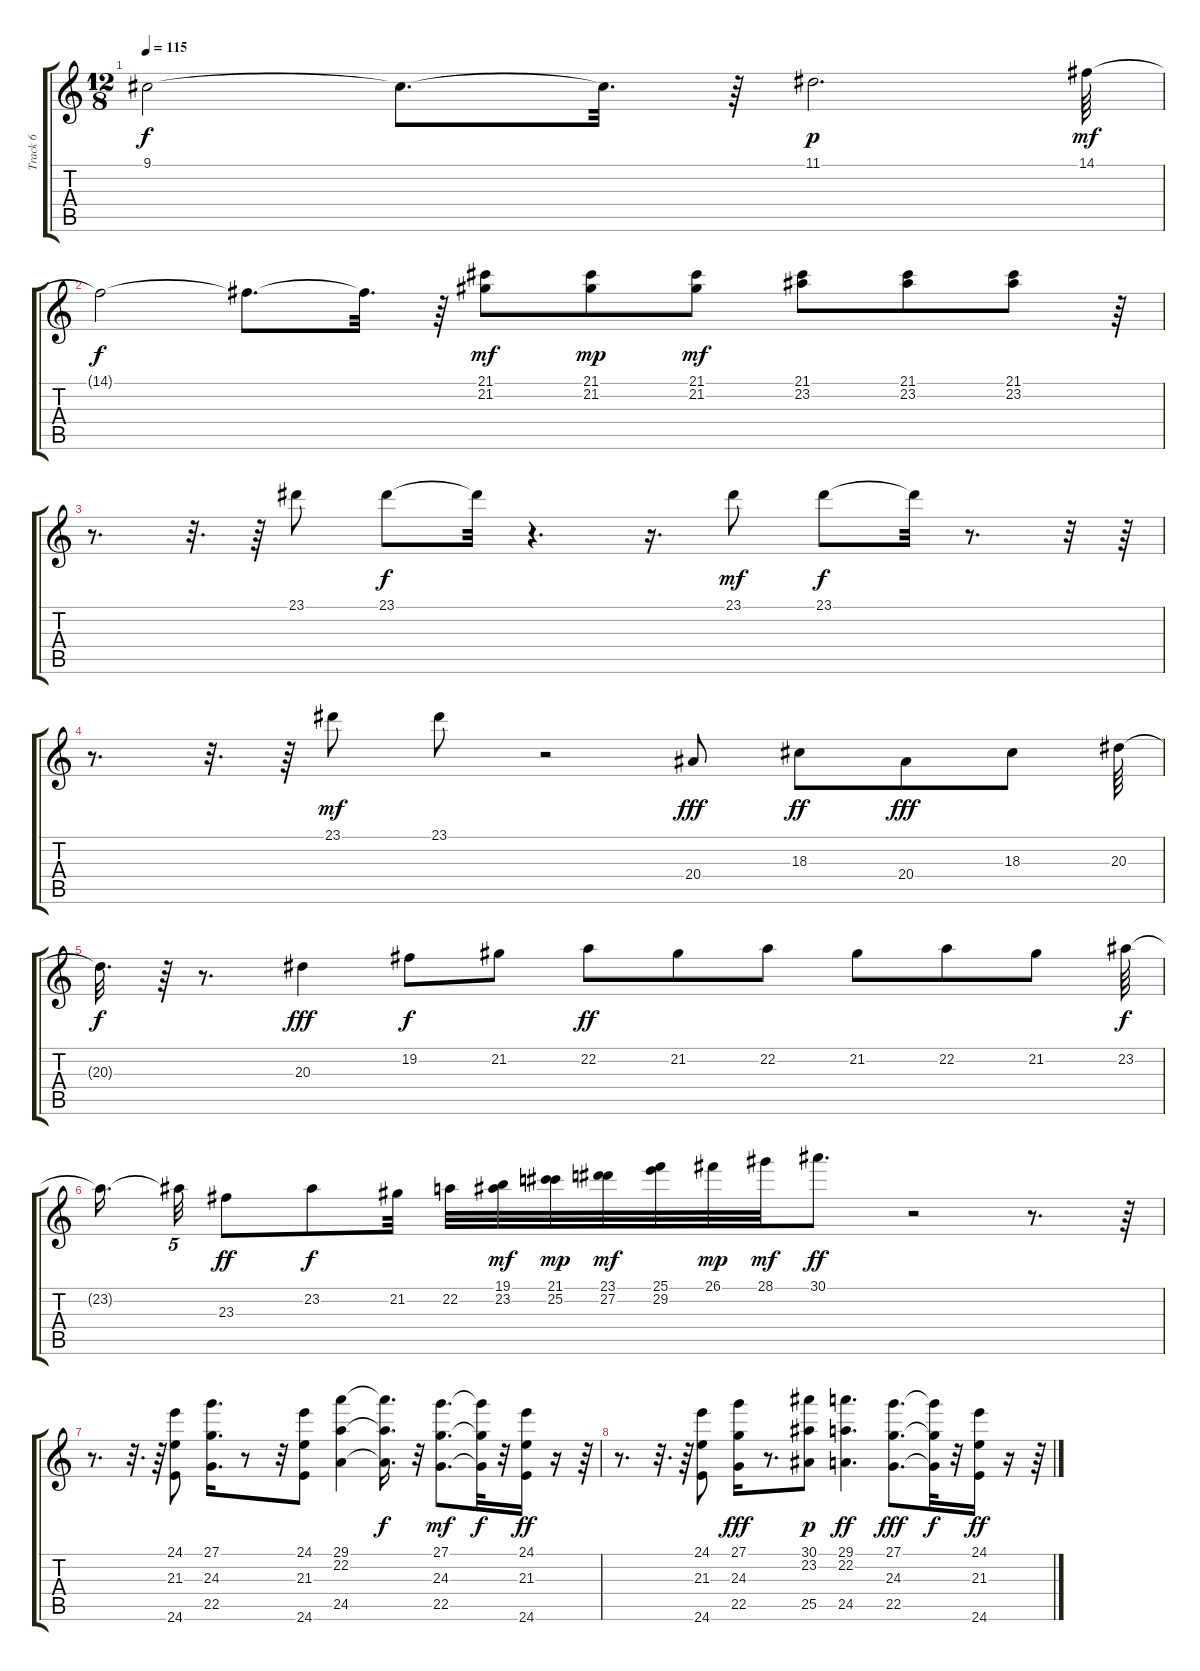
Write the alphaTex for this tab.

\track ("Track 6" "Track 6") {instrument trumpet}
\staff {score tabs}
\tuning (E4 B3 G3 D3 A2 E2) {hide}
\ts (12 8)
\tempo 115
\clef g2
\ks c
9.1{t}.2{dy f} 9.1{t}.8{d} 9.1{t}.32{d} r.64 11.1.2{d dy p} 14.1.64{dy mf} |
14.1{t}.2{dy f} 14.1{t}.8{d} 14.1{t}.32{d} r.64 (21.1 21.2).8{dy mf} (21.1 21.2).8{dy mp} (21.1 21.2).8{dy mf} (21.1 23.2).8 (21.1 23.2).8 (21.1 23.2).8 r.64 |
r.8{d} r.32{d} r.64 23.1.8 23.1.8{dy f} 23.1{t}.32 r.4{d} r.16{d} 23.1.8{dy mf} 23.1.8{dy f} 23.1{t}.32 r.8{d} r.32 r.64 |
r.8{d} r.32{d} r.64 23.1.8{dy mf} 23.1.8 r.2 20.4.8{dy fff} 18.3.8{dy ff} 20.4.8{dy fff} 18.3.8 20.3.64 |
20.3{t}.32{d dy f} r.64 r.8{d} 20.3.4{dy fff} 19.2.8{dy f} 21.2.8 22.2.8{dy ff} 21.2.8 22.2.8 21.2.8 22.2.8 21.2.8 23.2.64{dy f} |
23.2{t}.16{d} 23.2{t}.32{tu (5 4)} 23.3.8{dy ff} 23.2.8{dy f} 21.2.32 22.2.32 (19.1 23.2).32{dy mf} (21.1 25.2).32{dy mp} (23.1 27.2).32{dy mf} (25.1 29.2).32 26.1.32{dy mp} 28.1.32{dy mf} 30.1.8{d dy ff} r.2 r.8{d} r.64 |
r.8{d} r.32{d} r.64 (24.1 21.3 24.6).8 (27.1 24.3 22.5).16{d} r.8 r.32 (24.1 21.3 24.6).8 (29.1 22.2 24.5).4 (29.1{t} 22.2{t} 24.5{t}).16{d dy f} r.32 (27.1 24.3 22.5).8{d dy mf} (27.1{t} 24.3{t} 22.5{t}).32{dy f} r.32 (24.1 21.3 24.6).16{dy ff} r.16 r.64 |
r.8{d} r.32{d} r.64 (24.1 21.3 24.6).8 (27.1 24.3 22.5).16{dy fff} r.8{d} (30.1 23.2 25.5).8{dy p} (29.1 22.2 24.5).4{d dy ff} (27.1 24.3 22.5).8{d dy fff} (27.1{t} 24.3{t} 22.5{t}).32{dy f} r.32 (24.1 21.3 24.6).16{dy ff} r.16 r.64
